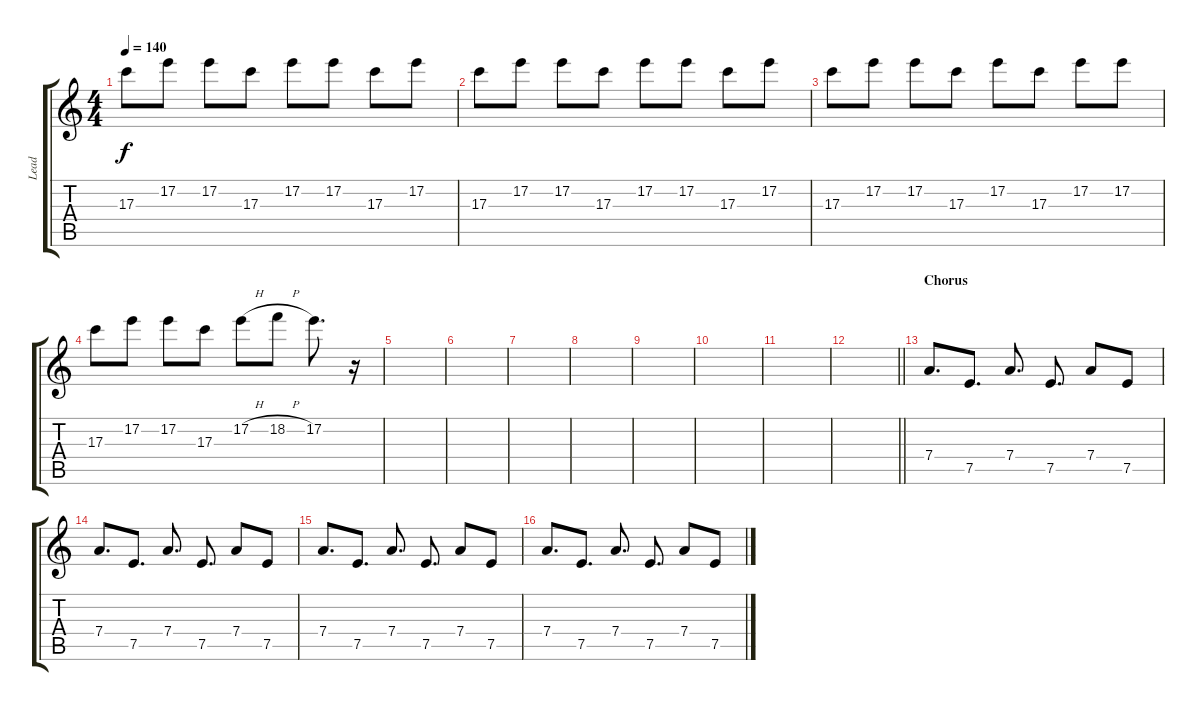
\track ("Lead" "Lead") {instrument overdrivenguitar}
\staff {score tabs}
\tuning (E4 B3 G3 D3 A2 E2) {hide}
\ts (4 4)
\tempo 140
\clef g2
\ks c
17.3.8{dy f} 17.2.8 17.2.8 17.3.8 17.2.8 17.2.8 17.3.8 17.2.8 |
17.3.8 17.2.8 17.2.8 17.3.8 17.2.8 17.2.8 17.3.8 17.2.8 |
17.3.8 17.2.8 17.2.8 17.3.8 17.2.8 17.3.8 17.2.8 17.2.8 |
17.3.8 17.2.8 17.2.8 17.3.8 17.2{h}.8 18.2{h}.8 17.2.8{d} r.16 |
|
|
|
|
|
|
|
\barLineRight lightlight
|
\section ("" "Chorus")
7.4.8{d} 7.5.8{d} 7.4.8{d} 7.5.8{d} 7.4.8 7.5.8 |
7.4.8{d} 7.5.8{d} 7.4.8{d} 7.5.8{d} 7.4.8 7.5.8 |
7.4.8{d} 7.5.8{d} 7.4.8{d} 7.5.8{d} 7.4.8 7.5.8 |
7.4.8{d} 7.5.8{d} 7.4.8{d} 7.5.8{d} 7.4.8 7.5.8
